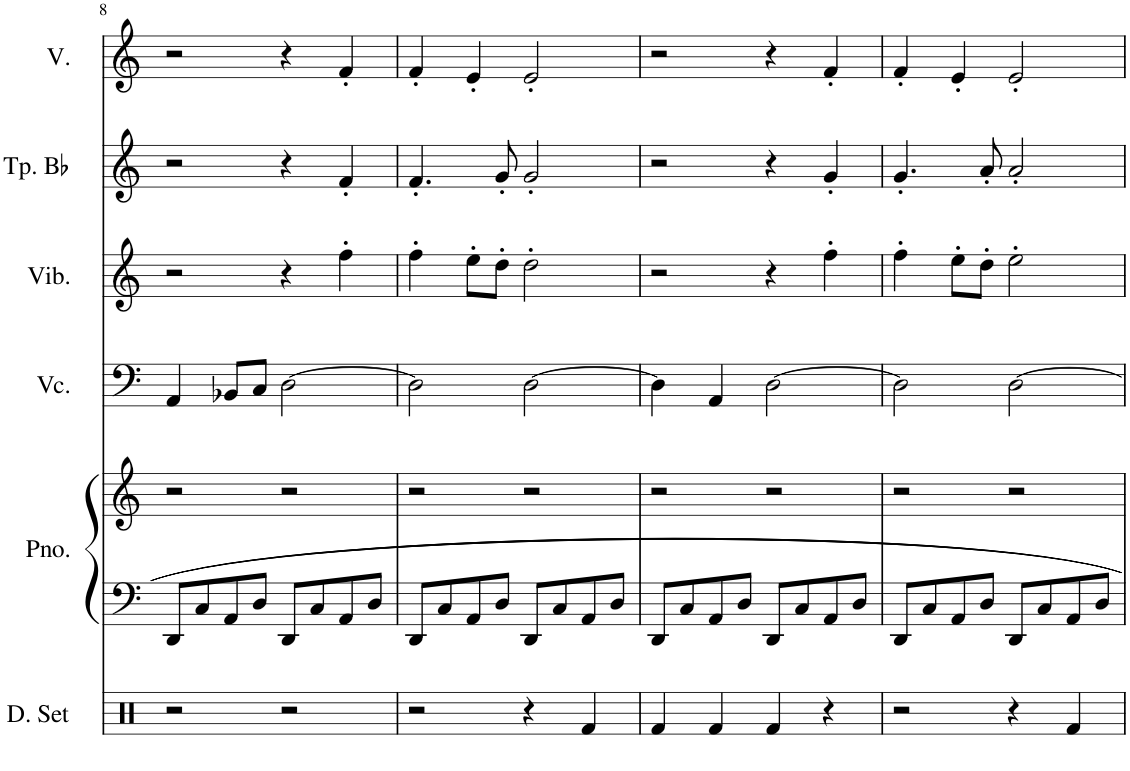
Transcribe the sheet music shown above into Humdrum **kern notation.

**kern	**kern	**kern	**kern	**kern	**kern	**kern
*part6	*part5	*part5	*part4	*part3	*part2	*part1
*staff7	*staff6	*staff5	*staff4	*staff3	*staff2	*staff1
*I"Bateria	*I"Piano	*	*I"Violoncelo	*I"Vibrafone	*I"Trompete em Bb	*I"Voz
*	*I'Pno.	*	*I'Vc.	*I'Vib.	*I'Tp. Bb	*I'V.
!!LO:PB:g=z
*clefX	*clefF4	*clefG2	*clefF4	*clefG2	*clefG2	*clefG2
*	*	*	*	*	*ITrd1c2	*
*k[]	*k[]	*k[]	*k[]	*k[]	*k[]	*k[]
*M4/4	*M4/4	*M4/4	*M4/4	*M4/4	*M4/4	*M4/4
=8	=8	=8	=8	=8	=8	=8
2r	8DD/L	2r	4AA/	2r	2r	2r
.	8C/	.	.	.	.	.
.	8AA/	.	8BB-X/L	.	.	.
.	8D/J	.	8C/J	.	.	.
2r	8DD/L	2r	[2D\	4r	4r	4r
.	8C/	.	.	.	.	.
.	8AA/	.	.	4ff'\	4f'/	4f'/
.	8D/J	.	.	.	.	.
=9	=9	=9	=9	=9	=9	=9
2r	8DD/L	2r	2D\]	4ff'\	4.f'/	4f'/
.	8C/	.	.	.	.	.
.	8AA/	.	.	8ee'\L	.	4e'/
.	8D/J	.	.	8dd'\J	8g'/	.
4r	8DD/L	2r	[2D\	2dd'\	2g'/	2e'/
.	8C/	.	.	.	.	.
4Rf/	8AA/	.	.	.	.	.
.	8D/J	.	.	.	.	.
=10	=10	=10	=10	=10	=10	=10
4Rf/	8DD/L	2r	4D\]	2r	2r	2r
.	8C/	.	.	.	.	.
4Rf/	8AA/	.	4AA/	.	.	.
.	8D/J	.	.	.	.	.
4Rf/	8DD/L	2r	[2D\	4r	4r	4r
.	8C/	.	.	.	.	.
4r	8AA/	.	.	4ff'\	4g'/	4f'/
.	8D/J	.	.	.	.	.
=11	=11	=11	=11	=11	=11	=11
2r	8DD/L	2r	2D\]	4ff'\	4.g'/	4f'/
.	8C/	.	.	.	.	.
.	8AA/	.	.	8ee'\L	.	4e'/
.	8D/J	.	.	8dd'\J	8a'/	.
4r	8DD/L	2r	[2D\	2ee'\	2a'/	2e'/
.	8C/	.	.	.	.	.
4Rf/	8AA/	.	.	.	.	.
.	8D/J	.	.	.	.	.
=	=	=	=	=	=	=
*-	*-	*-	*-	*-	*-	*-
